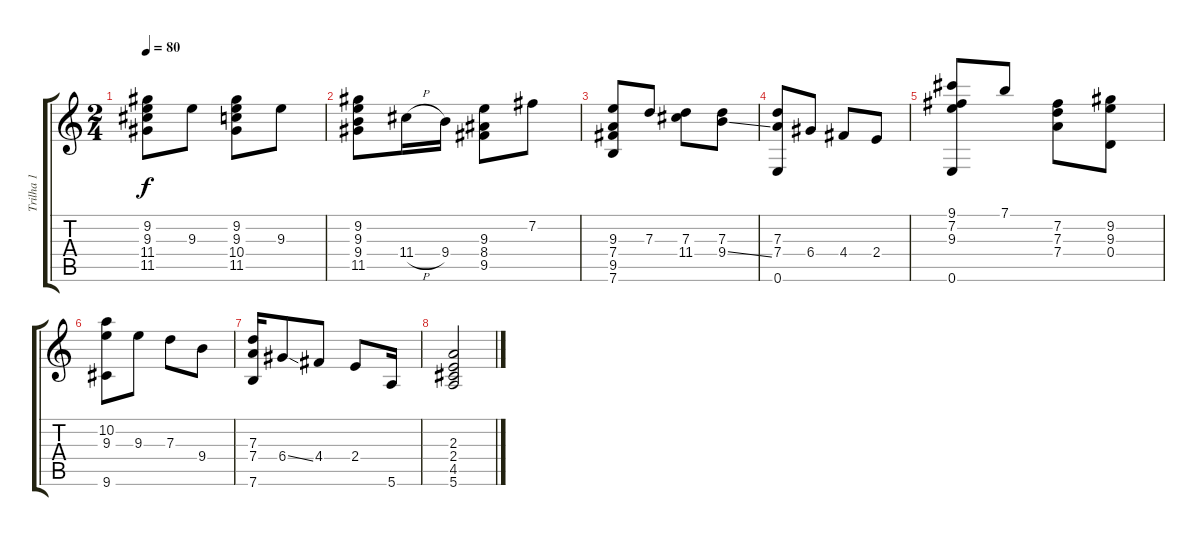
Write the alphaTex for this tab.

\track ("Trilha 1" "Trilha 1") {instrument acousticguitarnylon}
\staff {score tabs}
\tuning (E4 B3 G3 D3 A2 E2) {hide}
\ts (2 4)
\tempo 80
\clef g2
\ks c
(9.2 9.3 11.4 11.5).8{dy f} 9.3.8 (9.2 9.3 10.4 11.5).8 9.3.8 |
(9.2 9.3 9.4 11.5).8 11.4{h}.16 9.4.16 (9.3 8.4 9.5).8 7.2.8 |
(9.3 7.4 9.5 7.6).8 7.3.8 (7.3 11.4).8 (7.3 9.4{ss}).8 |
(7.3 7.4 0.6).8 6.4.8 4.4.8 2.4.8 |
(9.1 7.2 9.3 0.6).8 7.1.8 (7.2 7.3 7.4).8 (9.2 9.3 0.4).8 |
(10.2 9.3 9.6).8 9.3.8 7.3.8 9.4.8 |
(7.3 7.4 7.6).16 6.4{ss}.8 4.4.8 2.4.8 5.6.16 |
(2.3 2.4 4.5 5.6).2
